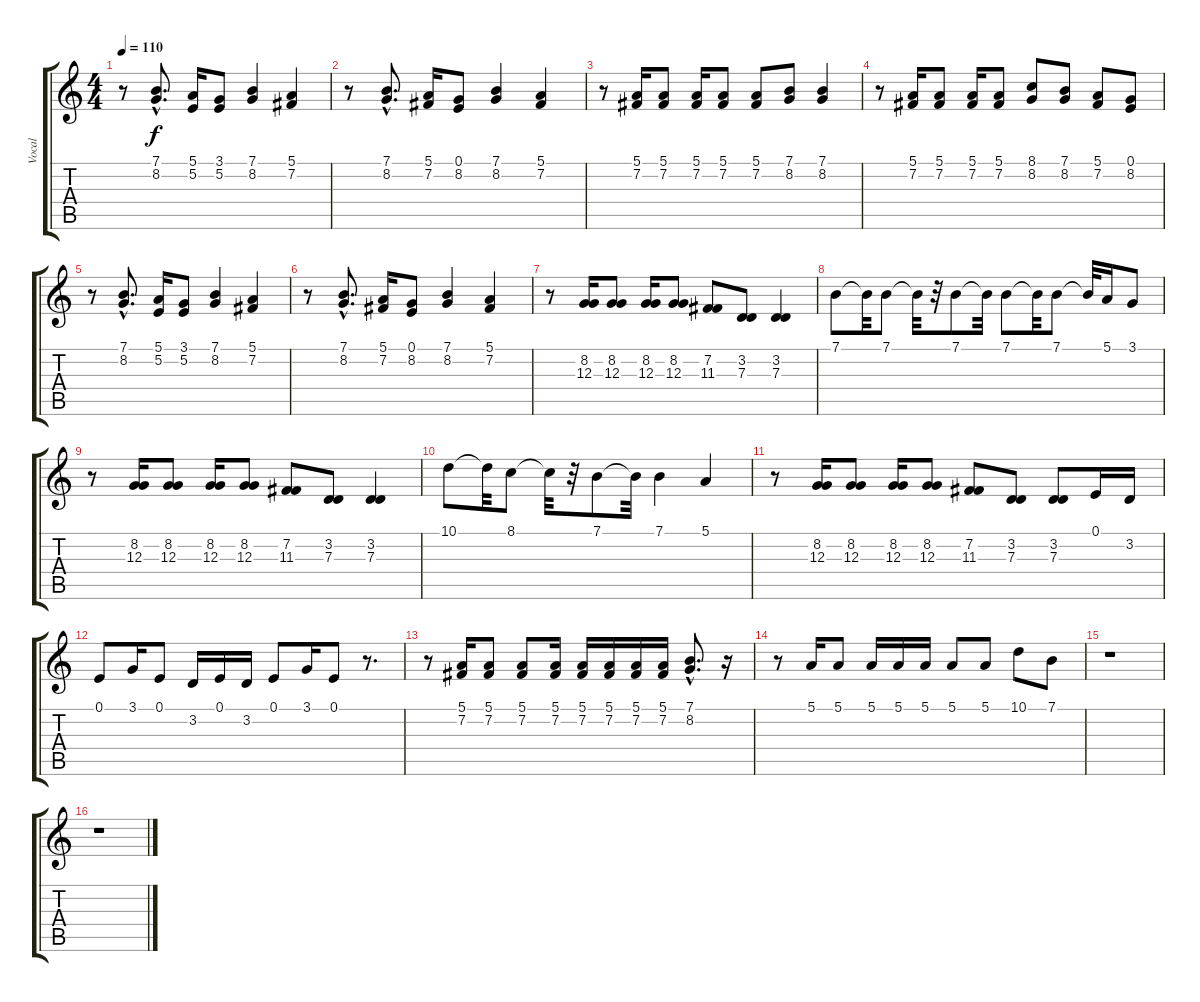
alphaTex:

\track ("Vocal" "Vocal") {instrument synthvoice}
\staff {score tabs}
\tuning (E4 B3 G3 D3 A2 E2) {hide}
\ts (4 4)
\tempo 110
\clef g2
\ks c
r.8{dy f} (7.1 8.2{hac}).8{d} (5.1 5.2).16 (3.1 5.2).8 (7.1 8.2).4 (5.1 7.2).4 |
r.8 (7.1 8.2{hac}).8{d} (5.1 7.2).16 (0.1 8.2).8 (7.1 8.2).4 (5.1 7.2).4 |
r.8 (5.1 7.2).16 (5.1 7.2).8 (5.1 7.2).16 (5.1 7.2).8 (5.1 7.2).8 (7.1 8.2).8 (7.1 8.2).4 |
r.8 (5.1 7.2).16 (5.1 7.2).8 (5.1 7.2).16 (5.1 7.2).8 (8.1 8.2).8 (7.1 8.2).8 (5.1 7.2).8 (0.1 8.2).8 |
r.8 (7.1 8.2{hac}).8{d} (5.1 5.2).16 (3.1 5.2).8 (7.1 8.2).4 (5.1 7.2).4 |
r.8 (7.1 8.2{hac}).8{d} (5.1 7.2).16 (0.1 8.2).8 (7.1 8.2).4 (5.1 7.2).4 |
r.8 (8.2 12.3).16 (8.2 12.3).8 (8.2 12.3).16 (8.2 12.3).8 (7.2 11.3).8 (3.2 7.3).8 (3.2 7.3).4 |
7.1.8 7.1{t}.32 7.1.8 7.1{t}.32 r.32 7.1.8 7.1{t}.32 7.1.8 7.1{t}.32 7.1.8 7.1{t}.32 5.1.16 3.1.8 |
r.8 (8.2 12.3).16 (8.2 12.3).8 (8.2 12.3).16 (8.2 12.3).8 (7.2 11.3).8 (3.2 7.3).8 (3.2 7.3).4 |
10.1.8 10.1{t}.32 8.1.8 8.1{t}.32 r.32 7.1.8 7.1{t}.32 7.1.4 5.1.4 |
r.8 (8.2 12.3).16 (8.2 12.3).8 (8.2 12.3).16 (8.2 12.3).8 (7.2 11.3).8 (3.2 7.3).8 (3.2 7.3).8 0.1.16 3.2.16 |
0.1.8 3.1.16 0.1.8 3.2.16 0.1.16 3.2.16 0.1.8 3.1.16 0.1.8 r.8{d} |
r.8 (5.1 7.2).16 (5.1 7.2).8 (5.1 7.2).8 (5.1 7.2).16 (5.1 7.2).16 (5.1 7.2).16 (5.1 7.2).16 (5.1 7.2).16 (7.1{hac} 8.2{hac}).8{d} r.16 |
r.8 5.1.16 5.1.8 5.1.16 5.1.16 5.1.16 5.1.8 5.1.8 10.1.8 7.1.8 |
r.1 |
r.1
